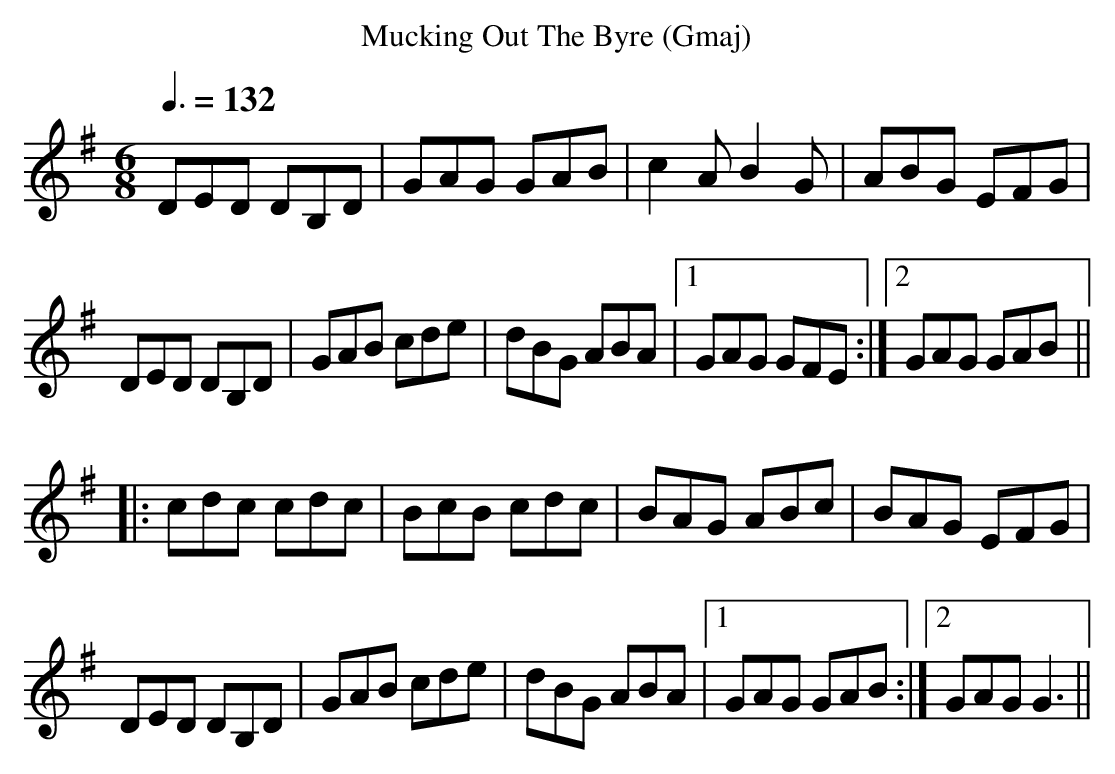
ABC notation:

X:1
T:Mucking Out The Byre (Gmaj)
Q:3/8=132
M:6/8
L:1/8
K:Gmaj
DED DB,D|GAG GAB|c2A B2G|ABG EFG|
DED DB,D|GAB cde|dBG ABA|1GAG GFE:|2GAG GAB||
|:cdc cdc|BcB cdc|BAG ABc|BAG EFG|
DED DB,D|GAB cde|dBG ABA|1GAG GAB:|2GAG G3||
